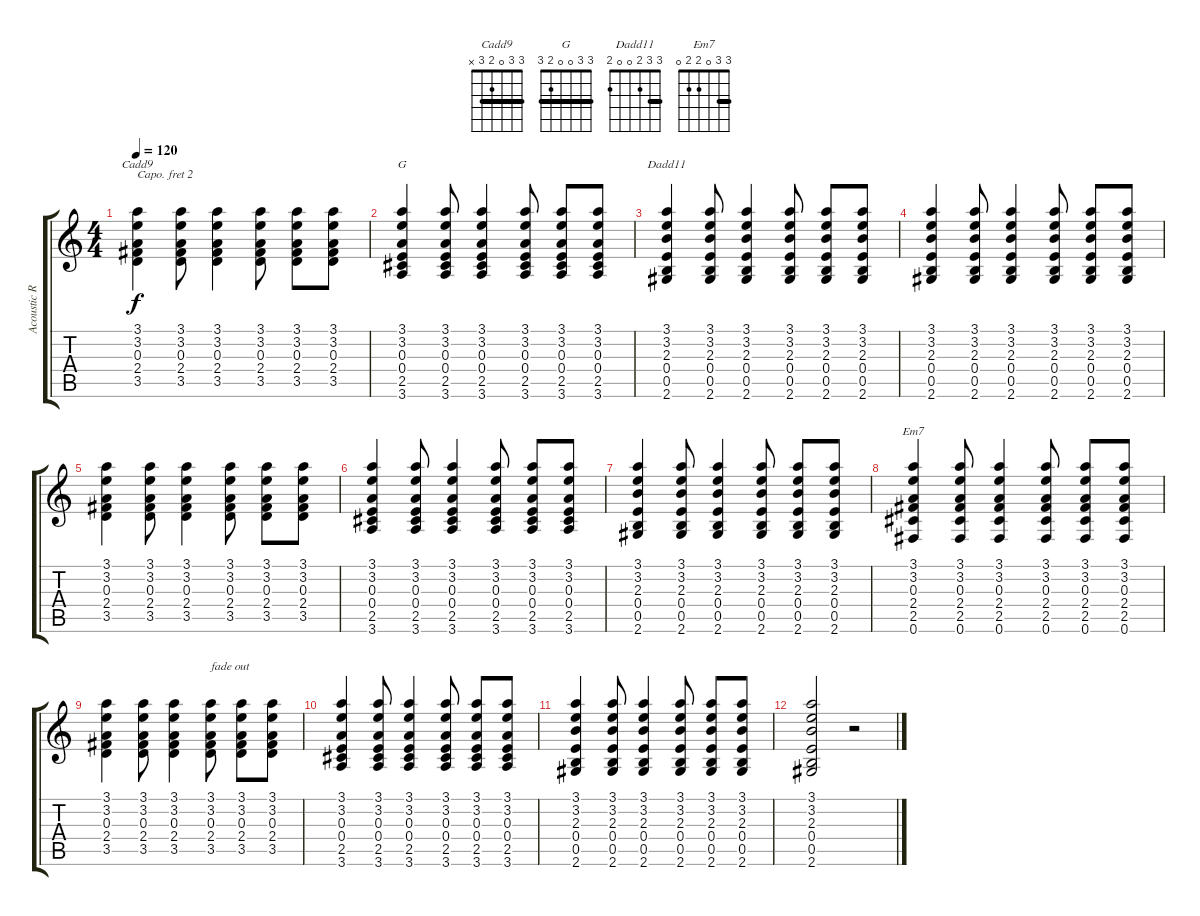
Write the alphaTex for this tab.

\track ("Acoustic Rhythm" "Acoustic R") {instrument acousticguitarsteel}
\staff {score tabs}
\capo 2
\tuning (E4 B3 G3 D3 A2 E2) {hide}
\chord ("Cadd9" 3 3 0 2 3 x) {barre 3}
\chord ("G" 3 3 0 0 2 3) {barre 3}
\chord ("Dadd11" 3 3 2 0 0 2) {barre 3}
\chord ("Em7" 3 3 0 2 2 0) {barre 3}
\ts (4 4)
\tempo 120
\clef g2
\ks c
(3.1 3.2 0.3 2.4 3.5).4{ch "Cadd9" dy f} (3.1 3.2 0.3 2.4 3.5).8 (3.1 3.2 0.3 2.4 3.5).4 (3.1 3.2 0.3 2.4 3.5).8 (3.1 3.2 0.3 2.4 3.5).8 (3.1 3.2 0.3 2.4 3.5).8 |
(3.1 3.2 0.3 0.4 2.5 3.6).4{ch "G"} (3.1 3.2 0.3 0.4 2.5 3.6).8 (3.1 3.2 0.3 0.4 2.5 3.6).4 (3.1 3.2 0.3 0.4 2.5 3.6).8 (3.1 3.2 0.3 0.4 2.5 3.6).8 (3.1 3.2 0.3 0.4 2.5 3.6).8 |
(3.1 3.2 2.3 0.4 0.5 2.6).4{ch "Dadd11"} (3.1 3.2 2.3 0.4 0.5 2.6).8 (3.1 3.2 2.3 0.4 0.5 2.6).4 (3.1 3.2 2.3 0.4 0.5 2.6).8 (3.1 3.2 2.3 0.4 0.5 2.6).8 (3.1 3.2 2.3 0.4 0.5 2.6).8 |
(3.1 3.2 2.3 0.4 0.5 2.6).4 (3.1 3.2 2.3 0.4 0.5 2.6).8 (3.1 3.2 2.3 0.4 0.5 2.6).4 (3.1 3.2 2.3 0.4 0.5 2.6).8 (3.1 3.2 2.3 0.4 0.5 2.6).8 (3.1 3.2 2.3 0.4 0.5 2.6).8 |
(3.1 3.2 0.3 2.4 3.5).4 (3.1 3.2 0.3 2.4 3.5).8 (3.1 3.2 0.3 2.4 3.5).4 (3.1 3.2 0.3 2.4 3.5).8 (3.1 3.2 0.3 2.4 3.5).8 (3.1 3.2 0.3 2.4 3.5).8 |
(3.1 3.2 0.3 0.4 2.5 3.6).4 (3.1 3.2 0.3 0.4 2.5 3.6).8 (3.1 3.2 0.3 0.4 2.5 3.6).4 (3.1 3.2 0.3 0.4 2.5 3.6).8 (3.1 3.2 0.3 0.4 2.5 3.6).8 (3.1 3.2 0.3 0.4 2.5 3.6).8 |
(3.1 3.2 2.3 0.4 0.5 2.6).4 (3.1 3.2 2.3 0.4 0.5 2.6).8 (3.1 3.2 2.3 0.4 0.5 2.6).4 (3.1 3.2 2.3 0.4 0.5 2.6).8 (3.1 3.2 2.3 0.4 0.5 2.6).8 (3.1 3.2 2.3 0.4 0.5 2.6).8 |
(3.1 3.2 0.3 2.4 2.5 0.6).4{ch "Em7"} (3.1 3.2 0.3 2.4 2.5 0.6).8 (3.1 3.2 0.3 2.4 2.5 0.6).4 (3.1 3.2 0.3 2.4 2.5 0.6).8 (3.1 3.2 0.3 2.4 2.5 0.6).8 (3.1 3.2 0.3 2.4 2.5 0.6).8 |
(3.1 3.2 0.3 2.4 3.5).4 (3.1 3.2 0.3 2.4 3.5).8 (3.1 3.2 0.3 2.4 3.5).4 (3.1 3.2 0.3 2.4 3.5).8{txt "fade out"} (3.1 3.2 0.3 2.4 3.5).8 (3.1 3.2 0.3 2.4 3.5).8 |
(3.1 3.2 0.3 0.4 2.5 3.6).4 (3.1 3.2 0.3 0.4 2.5 3.6).8 (3.1 3.2 0.3 0.4 2.5 3.6).4 (3.1 3.2 0.3 0.4 2.5 3.6).8 (3.1 3.2 0.3 0.4 2.5 3.6).8 (3.1 3.2 0.3 0.4 2.5 3.6).8 |
(3.1 3.2 2.3 0.4 0.5 2.6).4 (3.1 3.2 2.3 0.4 0.5 2.6).8 (3.1 3.2 2.3 0.4 0.5 2.6).4 (3.1 3.2 2.3 0.4 0.5 2.6).8 (3.1 3.2 2.3 0.4 0.5 2.6).8 (3.1 3.2 2.3 0.4 0.5 2.6).8 |
(3.1 3.2 2.3 0.4 0.5 2.6).2 r.2
